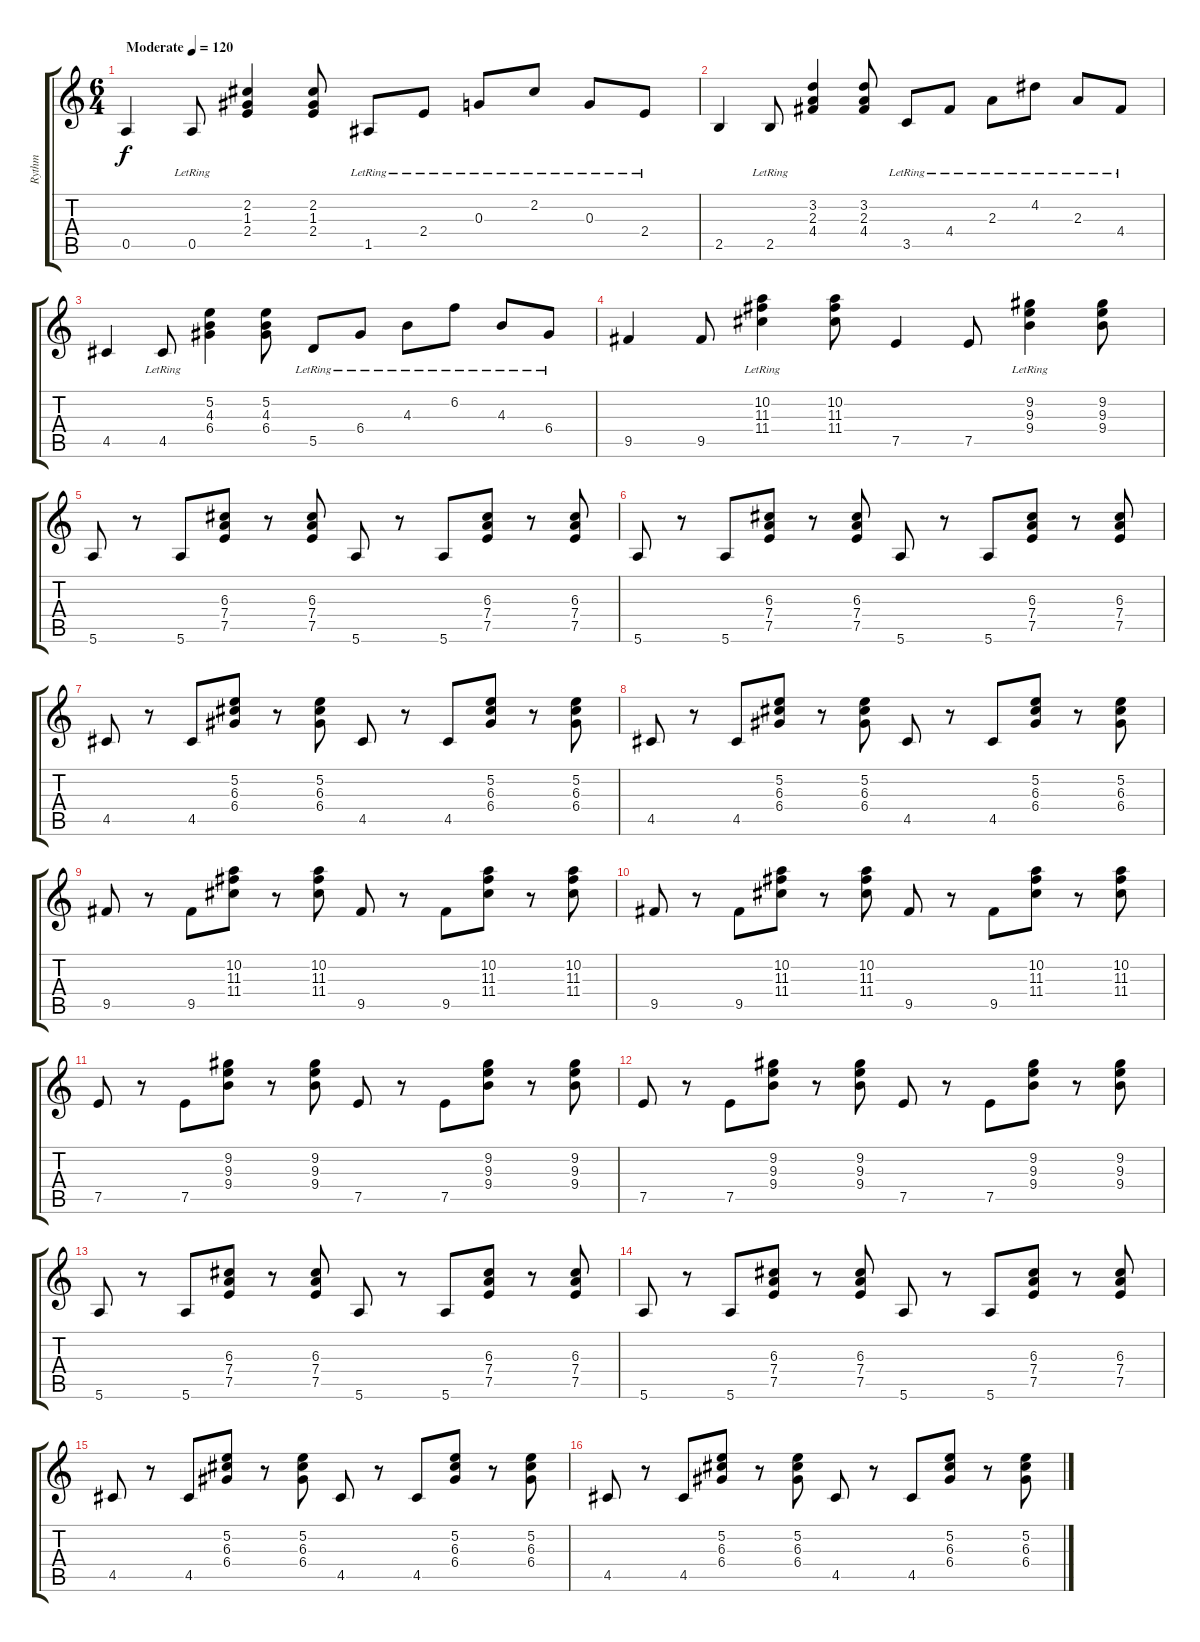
\track ("Rythm " "Rythm ") {instrument acousticguitarsteel}
\staff {score tabs}
\tuning (E4 B3 G3 D3 A2 E2) {hide}
\ts (6 4)
\tempo (120 "Moderate")
\clef g2
\ks c
0.5.4{dy f instrument acousticguitarsteel} 0.5{lr}.8 (2.2 1.3 2.4).4 (2.2 1.3 2.4).8 1.5{lr}.8 2.4{lr}.8 0.3{lr}.8 2.2{lr}.8 0.3{lr}.8 2.4{lr}.8 |
2.5.4 2.5{lr}.8 (3.2 2.3 4.4).4 (3.2 2.3 4.4).8 3.5{lr}.8 4.4{lr}.8 2.3{lr}.8 4.2{lr}.8 2.3{lr}.8 4.4{lr}.8 |
4.5.4 4.5{lr}.8 (5.2 4.3 6.4).4 (5.2 4.3 6.4).8 5.5{lr}.8 6.4{lr}.8 4.3{lr}.8 6.2{lr}.8 4.3{lr}.8 6.4{lr}.8 |
9.5.4 9.5.8 (10.2{lr} 11.3{lr} 11.4{lr}).4 (10.2 11.3 11.4).8 7.5.4 7.5.8 (9.2{lr} 9.3 9.4{lr}).4 (9.2 9.3 9.4).8 |
5.6.8 r.8 5.6.8 (6.3 7.4 7.5).8 r.8 (6.3 7.4 7.5).8 5.6.8 r.8 5.6.8 (6.3 7.4 7.5).8 r.8 (6.3 7.4 7.5).8 |
5.6.8 r.8 5.6.8 (6.3 7.4 7.5).8 r.8 (6.3 7.4 7.5).8 5.6.8 r.8 5.6.8 (6.3 7.4 7.5).8 r.8 (6.3 7.4 7.5).8 |
4.5.8 r.8 4.5.8 (5.2 6.3 6.4).8 r.8 (5.2 6.3 6.4).8 4.5.8 r.8 4.5.8 (5.2 6.3 6.4).8 r.8 (5.2 6.3 6.4).8 |
4.5.8 r.8 4.5.8 (5.2 6.3 6.4).8 r.8 (5.2 6.3 6.4).8 4.5.8 r.8 4.5.8 (5.2 6.3 6.4).8 r.8 (5.2 6.3 6.4).8 |
9.5.8 r.8 9.5.8 (10.2 11.3 11.4).8 r.8 (10.2 11.3 11.4).8 9.5.8 r.8 9.5.8 (10.2 11.3 11.4).8 r.8 (10.2 11.3 11.4).8 |
9.5.8 r.8 9.5.8 (10.2 11.3 11.4).8 r.8 (10.2 11.3 11.4).8 9.5.8 r.8 9.5.8 (10.2 11.3 11.4).8 r.8 (10.2 11.3 11.4).8 |
7.5.8 r.8 7.5.8 (9.2 9.3 9.4).8 r.8 (9.2 9.3 9.4).8 7.5.8 r.8 7.5.8 (9.2 9.3 9.4).8 r.8 (9.2 9.3 9.4).8 |
7.5.8 r.8 7.5.8 (9.2 9.3 9.4).8 r.8 (9.2 9.3 9.4).8 7.5.8 r.8 7.5.8 (9.2 9.3 9.4).8 r.8 (9.2 9.3 9.4).8 |
5.6.8 r.8 5.6.8 (6.3 7.4 7.5).8 r.8 (6.3 7.4 7.5).8 5.6.8 r.8 5.6.8 (6.3 7.4 7.5).8 r.8 (6.3 7.4 7.5).8 |
5.6.8 r.8 5.6.8 (6.3 7.4 7.5).8 r.8 (6.3 7.4 7.5).8 5.6.8 r.8 5.6.8 (6.3 7.4 7.5).8 r.8 (6.3 7.4 7.5).8 |
4.5.8 r.8 4.5.8 (5.2 6.3 6.4).8 r.8 (5.2 6.3 6.4).8 4.5.8 r.8 4.5.8 (5.2 6.3 6.4).8 r.8 (5.2 6.3 6.4).8 |
4.5.8 r.8 4.5.8 (5.2 6.3 6.4).8 r.8 (5.2 6.3 6.4).8 4.5.8 r.8 4.5.8 (5.2 6.3 6.4).8 r.8 (5.2 6.3 6.4).8
